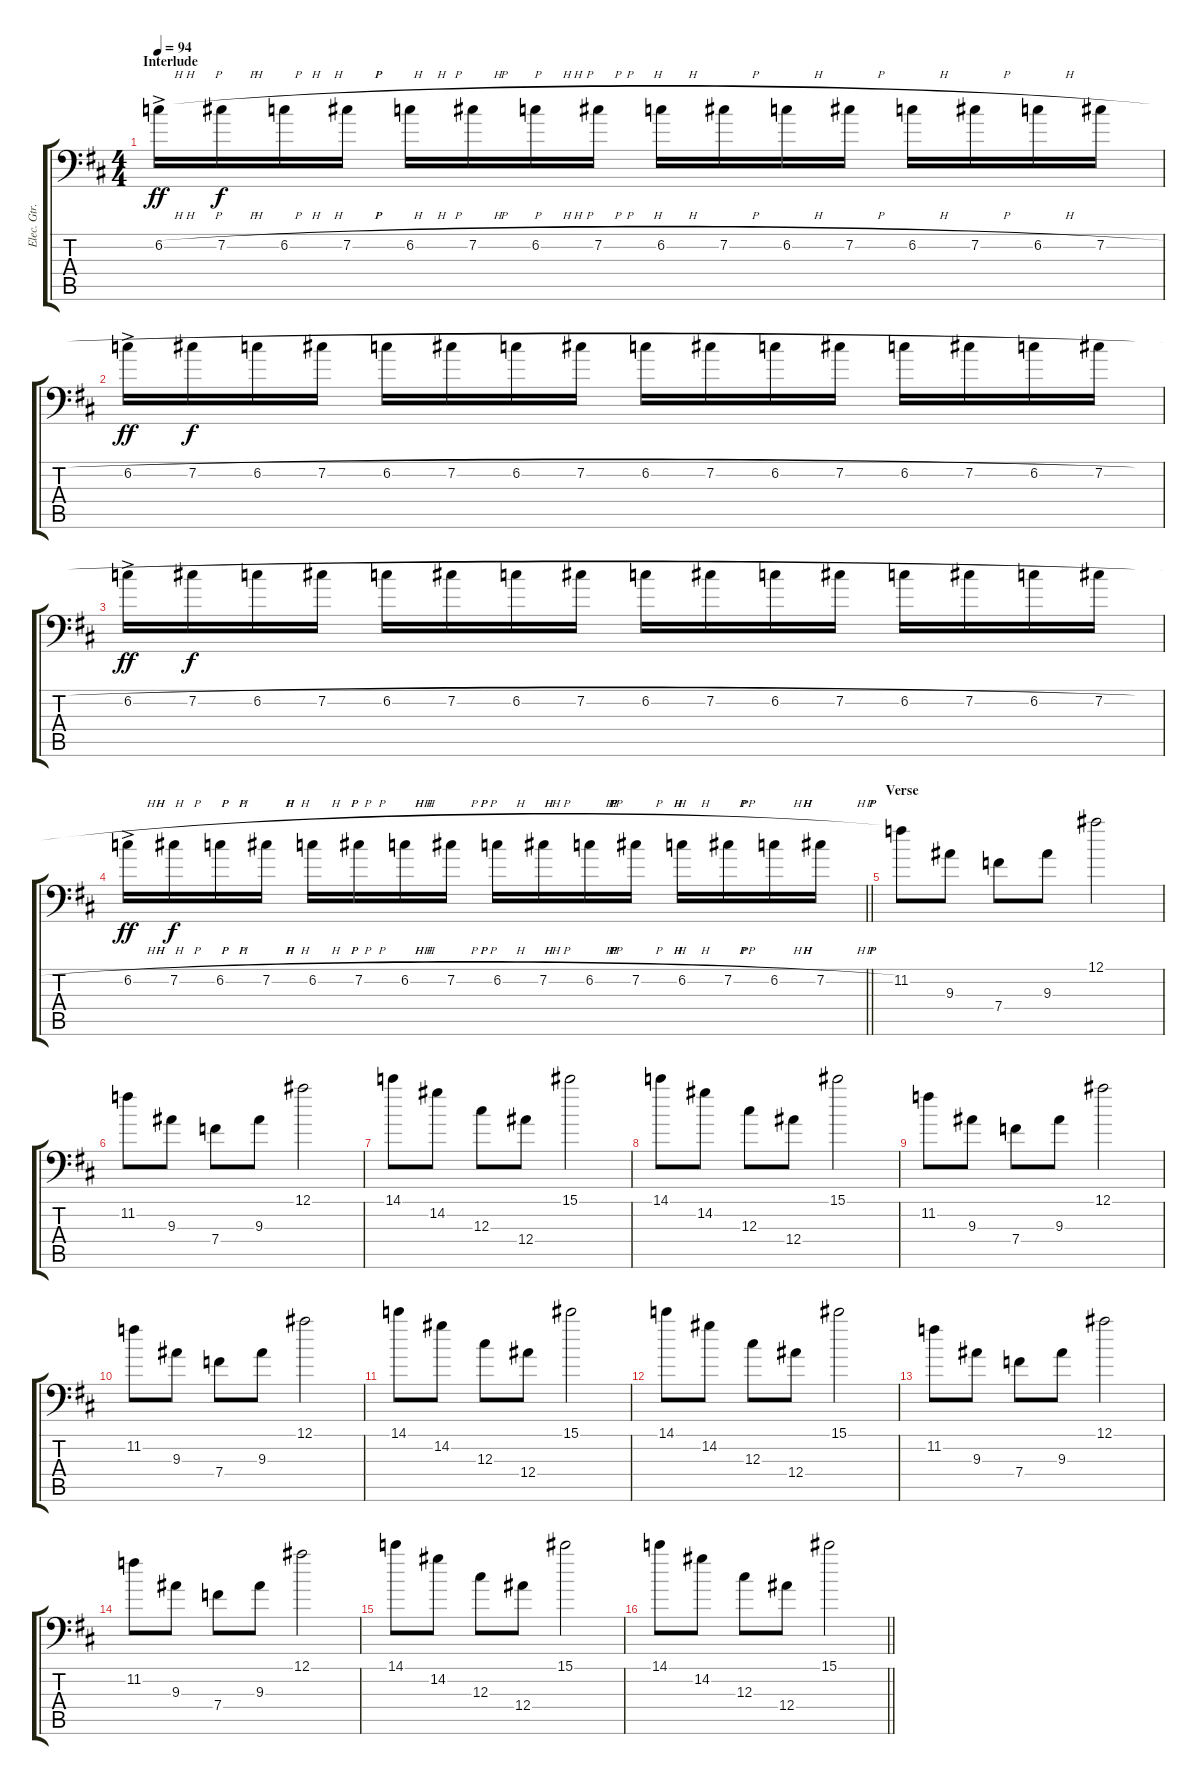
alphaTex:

\track ("Elec. Gtr. 3" "Elec. Gtr.") {instrument electricguitarclean}
\staff {score tabs}
\tuning (Bb3 Gb3 Db3 Bb2 Eb2 Ab1) {hide}
\ts (4 4)
\section ("" "Interlude")
\tempo 94
\clef f4
\ks d
6.2{h ac}.16{dy ff} 7.2{h}.16{dy f} 6.2{h}.16 7.2{h}.16 6.2{h}.16 7.2{h}.16 6.2{h}.16 7.2{h}.16 6.2{h}.16 7.2{h}.16 6.2{h}.16 7.2{h}.16 6.2{h}.16 7.2{h}.16 6.2{h}.16 7.2{h}.16 |
6.2{h ac}.16{dy ff} 7.2{h}.16{dy f} 6.2{h}.16 7.2{h}.16 6.2{h}.16 7.2{h}.16 6.2{h}.16 7.2{h}.16 6.2{h}.16 7.2{h}.16 6.2{h}.16 7.2{h}.16 6.2{h}.16 7.2{h}.16 6.2{h}.16 7.2{h}.16 |
6.2{h ac}.16{dy ff} 7.2{h}.16{dy f} 6.2{h}.16 7.2{h}.16 6.2{h}.16 7.2{h}.16 6.2{h}.16 7.2{h}.16 6.2{h}.16 7.2{h}.16 6.2{h}.16 7.2{h}.16 6.2{h}.16 7.2{h}.16 6.2{h}.16 7.2{h}.16 |
\barLineRight lightlight
6.2{h ac}.16{dy ff} 7.2{h}.16{dy f} 6.2{h}.16 7.2{h}.16 6.2{h}.16 7.2{h}.16 6.2{h}.16 7.2{h}.16 6.2{h}.16 7.2{h}.16 6.2{h}.16 7.2{h}.16 6.2{h}.16 7.2{h}.16 6.2{h}.16 7.2{h}.16 |
\section ("" "Verse")
11.2.8{instrument electricguitarclean} 9.3.8 7.4.8 9.3.8 12.1.2 |
11.2.8 9.3.8 7.4.8 9.3.8 12.1.2 |
14.1.8 14.2.8 12.3.8 12.4.8 15.1.2 |
14.1.8 14.2.8 12.3.8 12.4.8 15.1.2 |
11.2.8 9.3.8 7.4.8 9.3.8 12.1.2 |
11.2.8 9.3.8 7.4.8 9.3.8 12.1.2 |
14.1.8 14.2.8 12.3.8 12.4.8 15.1.2 |
14.1.8 14.2.8 12.3.8 12.4.8 15.1.2 |
11.2.8 9.3.8 7.4.8 9.3.8 12.1.2 |
11.2.8 9.3.8 7.4.8 9.3.8 12.1.2 |
14.1.8 14.2.8 12.3.8 12.4.8 15.1.2 |
\barLineRight lightlight
14.1.8 14.2.8 12.3.8 12.4.8 15.1.2
